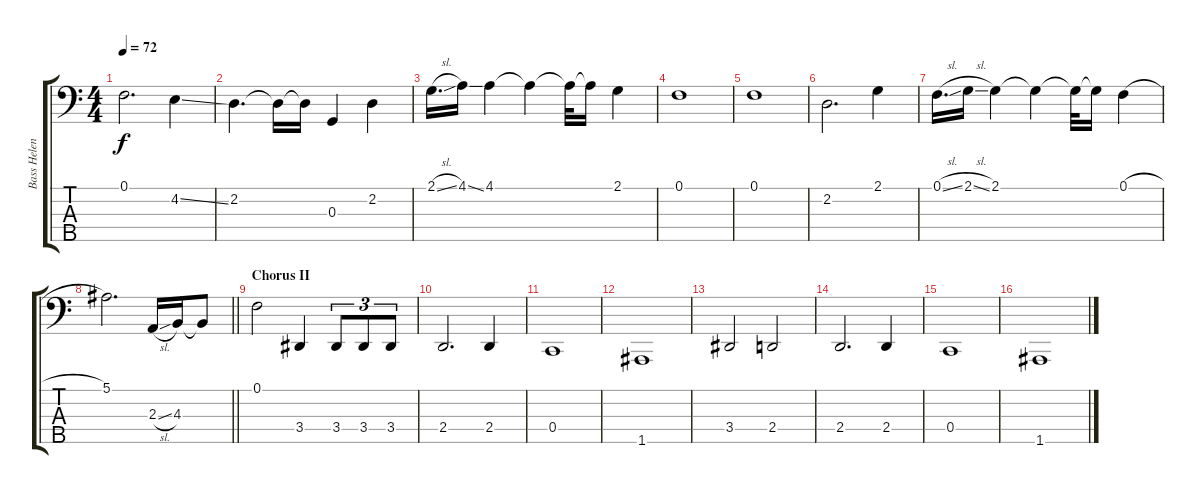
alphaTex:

\track ("Bass Helen" "Bass Helen") {mute instrument electricbasspick}
\staff {score tabs}
\tuning (F2 C2 G1 C1 A0) {hide}
\ts (4 4)
\tempo 72
\clef f4
\ks c
0.1.2{d dy f} 4.2{ss}.4 |
2.2.4{d} 2.2{t}.16 2.2{t}.16 0.3.4 2.2.4 |
2.1{sl}.16{d} 4.1{ss}.16 4.1.4 4.1{t}.4 4.1{t}.32 4.1{t}.16 2.1.4 |
0.1.1 |
0.1.1 |
2.2.2{d} 2.1.4 |
0.1{sl}.16{d} 2.1{sl}.16 2.1.4 2.1{t}.4 2.1{t}.32 2.1{t}.16 0.1{h}.4 |
\barLineRight lightlight
5.1.2{d} 2.3{sl}.16 4.3.16 4.3{t}.8 |
\section ("" "Chorus II")
0.1.2 3.4.4 3.4.8{tu (3 2)} 3.4.8{tu (3 2)} 3.4.8{tu (3 2)} |
2.4.2{d} 2.4.4 |
0.4.1 |
1.5.1 |
3.4.2 2.4.2 |
2.4.2{d} 2.4.4 |
0.4.1 |
1.5.1
